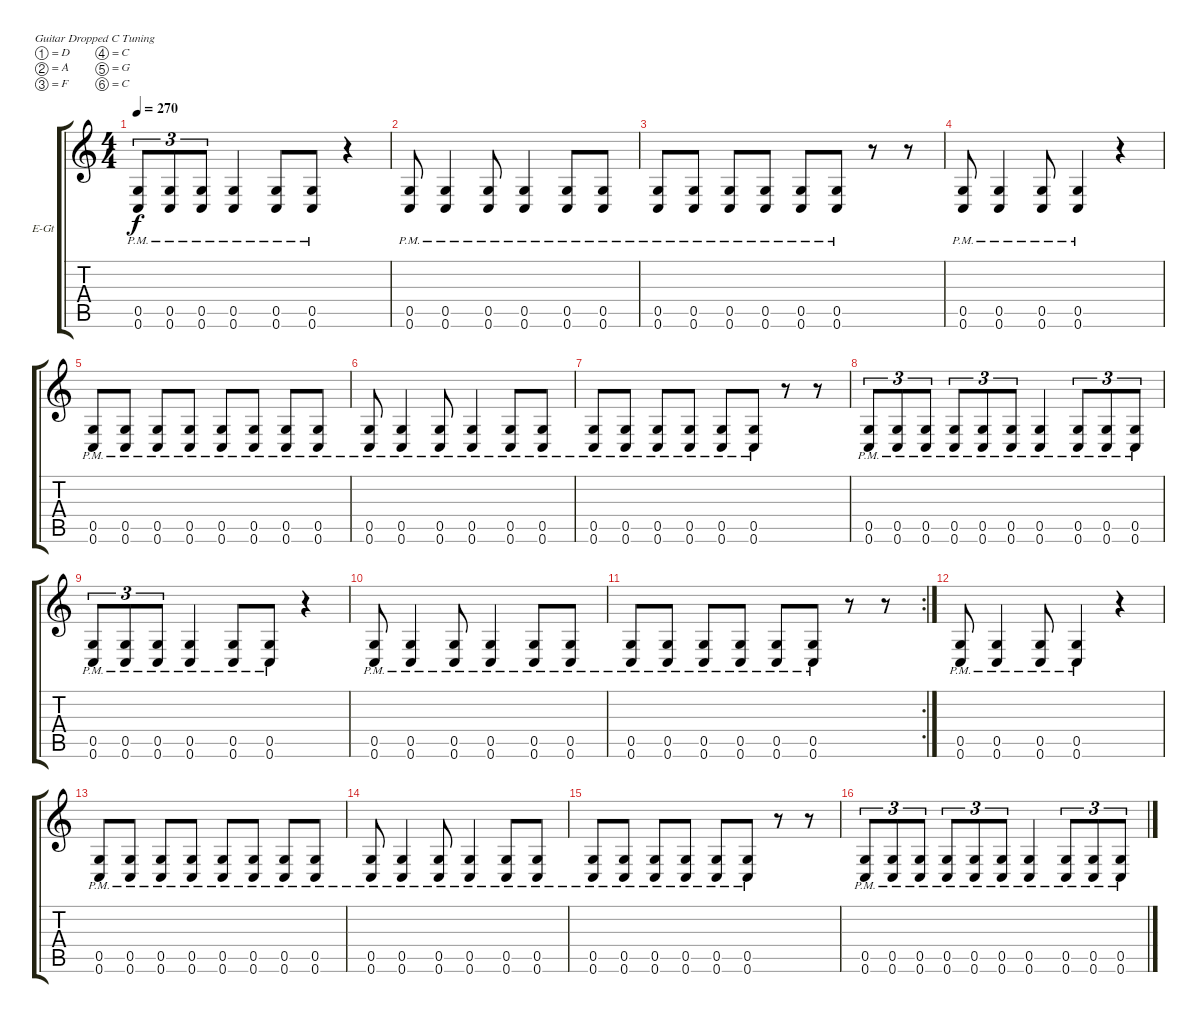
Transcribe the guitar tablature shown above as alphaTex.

\bracketExtendMode groupsimilarinstruments
\firstSystemTrackNameOrientation horizontal
\otherSystemsTrackNameOrientation horizontal
\track ("Ernie" "E-Gt") {instrument distortionguitar}
\staff {score tabs}
\tuning (D4 A3 F3 C3 G2 C2)
\ts (4 4)
\tempo 270
\clef g2
\ks c
(0.5{pm} 0.6{pm}).8{tu (3 2) dy f} (0.5{pm} 0.6{pm}).8{tu (3 2)} (0.5{pm} 0.6{pm}).8{tu (3 2)} (0.5{pm} 0.6{pm}).4 (0.5{pm} 0.6{pm}).8 (0.5{pm} 0.6{pm}).8 r.4 |
(0.5{pm} 0.6{pm}).8 (0.5{pm} 0.6{pm}).4 (0.5{pm} 0.6{pm}).8 (0.5{pm} 0.6{pm}).4 (0.5{pm} 0.6{pm}).8 (0.5{pm} 0.6{pm}).8 |
(0.5{pm} 0.6{pm}).8 (0.5{pm} 0.6{pm}).8 (0.5{pm} 0.6{pm}).8 (0.5{pm} 0.6{pm}).8 (0.5{pm} 0.6{pm}).8 (0.5{pm} 0.6{pm}).8 r.8 r.8 |
(0.5{pm} 0.6{pm}).8 (0.5{pm} 0.6{pm}).4 (0.5{pm} 0.6{pm}).8 (0.5{pm} 0.6{pm}).4 r.4 |
(0.5{pm} 0.6{pm}).8 (0.5{pm} 0.6{pm}).8 (0.5{pm} 0.6{pm}).8 (0.5{pm} 0.6{pm}).8 (0.5{pm} 0.6{pm}).8 (0.5{pm} 0.6{pm}).8 (0.5{pm} 0.6{pm}).8 (0.5{pm} 0.6{pm}).8 |
(0.5{pm} 0.6{pm}).8 (0.5{pm} 0.6{pm}).4 (0.5{pm} 0.6{pm}).8 (0.5{pm} 0.6{pm}).4 (0.5{pm} 0.6{pm}).8 (0.5{pm} 0.6{pm}).8 |
(0.5{pm} 0.6{pm}).8 (0.5{pm} 0.6{pm}).8 (0.5{pm} 0.6{pm}).8 (0.5{pm} 0.6{pm}).8 (0.5{pm} 0.6{pm}).8 (0.5{pm} 0.6{pm}).8 r.8 r.8 |
(0.5{pm} 0.6{pm}).8{tu (3 2)} (0.5{pm} 0.6{pm}).8{tu (3 2)} (0.5{pm} 0.6{pm}).8{tu (3 2)} (0.5{pm} 0.6{pm}).8{tu (3 2)} (0.5{pm} 0.6{pm}).8{tu (3 2)} (0.5{pm} 0.6{pm}).8{tu (3 2)} (0.5{pm} 0.6{pm}).4 (0.5{pm} 0.6{pm}).8{tu (3 2)} (0.5{pm} 0.6{pm}).8{tu (3 2)} (0.5{pm} 0.6{pm}).8{tu (3 2)} |
(0.5{pm} 0.6{pm}).8{tu (3 2)} (0.5{pm} 0.6{pm}).8{tu (3 2)} (0.5{pm} 0.6{pm}).8{tu (3 2)} (0.5{pm} 0.6{pm}).4 (0.5{pm} 0.6{pm}).8 (0.5{pm} 0.6{pm}).8 r.4 |
(0.5{pm} 0.6{pm}).8 (0.5{pm} 0.6{pm}).4 (0.5{pm} 0.6{pm}).8 (0.5{pm} 0.6{pm}).4 (0.5{pm} 0.6{pm}).8 (0.5{pm} 0.6{pm}).8 |
\rc 2
(0.5{pm} 0.6{pm}).8 (0.5{pm} 0.6{pm}).8 (0.5{pm} 0.6{pm}).8 (0.5{pm} 0.6{pm}).8 (0.5{pm} 0.6{pm}).8 (0.5{pm} 0.6{pm}).8 r.8 r.8 |
(0.5{pm} 0.6{pm}).8 (0.5{pm} 0.6{pm}).4 (0.5{pm} 0.6{pm}).8 (0.5{pm} 0.6{pm}).4 r.4 |
(0.5{pm} 0.6{pm}).8 (0.5{pm} 0.6{pm}).8 (0.5{pm} 0.6{pm}).8 (0.5{pm} 0.6{pm}).8 (0.5{pm} 0.6{pm}).8 (0.5{pm} 0.6{pm}).8 (0.5{pm} 0.6{pm}).8 (0.5{pm} 0.6{pm}).8 |
(0.5{pm} 0.6{pm}).8 (0.5{pm} 0.6{pm}).4 (0.5{pm} 0.6{pm}).8 (0.5{pm} 0.6{pm}).4 (0.5{pm} 0.6{pm}).8 (0.5{pm} 0.6{pm}).8 |
(0.5{pm} 0.6{pm}).8 (0.5{pm} 0.6{pm}).8 (0.5{pm} 0.6{pm}).8 (0.5{pm} 0.6{pm}).8 (0.5{pm} 0.6{pm}).8 (0.5{pm} 0.6{pm}).8 r.8 r.8 |
(0.5{pm} 0.6{pm}).8{tu (3 2)} (0.5{pm} 0.6{pm}).8{tu (3 2)} (0.5{pm} 0.6{pm}).8{tu (3 2)} (0.5{pm} 0.6{pm}).8{tu (3 2)} (0.5{pm} 0.6{pm}).8{tu (3 2)} (0.5{pm} 0.6{pm}).8{tu (3 2)} (0.5{pm} 0.6{pm}).4 (0.5{pm} 0.6{pm}).8{tu (3 2)} (0.5{pm} 0.6{pm}).8{tu (3 2)} (0.5{pm} 0.6{pm}).8{tu (3 2)}
